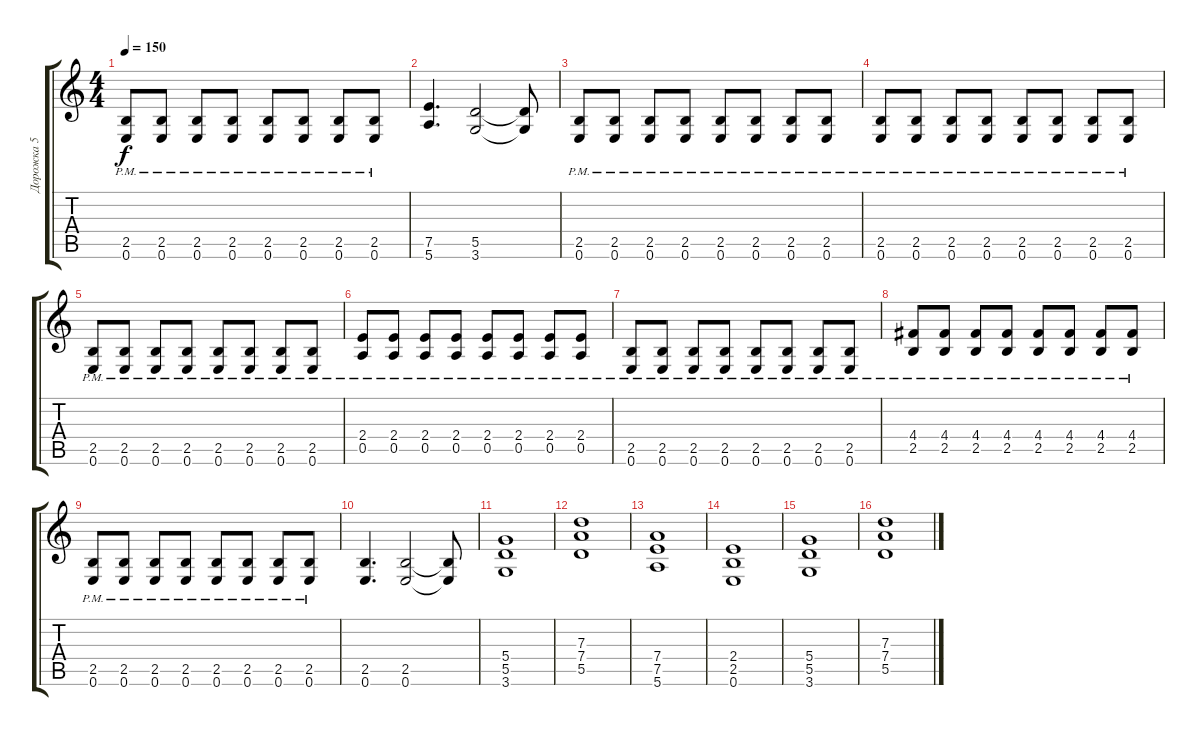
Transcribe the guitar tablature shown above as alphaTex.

\track ("Дорожка 5" "Дорожка 5") {instrument overdrivenguitar}
\staff {score tabs}
\tuning (E4 B3 G3 D3 A2 E2) {hide}
\ts (4 4)
\tempo 150
\clef g2
\ks c
(2.5{pm} 0.6{pm}).8{dy f} (2.5{pm} 0.6{pm}).8 (2.5{pm} 0.6{pm}).8 (2.5{pm} 0.6{pm}).8 (2.5{pm} 0.6{pm}).8 (2.5{pm} 0.6{pm}).8 (2.5{pm} 0.6{pm}).8 (2.5{pm} 0.6{pm}).8 |
(7.5 5.6).4{d} (5.5 3.6).2 (5.5{t} 3.6{t}).8 |
(2.5{pm} 0.6{pm}).8 (2.5{pm} 0.6{pm}).8 (2.5{pm} 0.6{pm}).8 (2.5{pm} 0.6{pm}).8 (2.5{pm} 0.6{pm}).8 (2.5{pm} 0.6{pm}).8 (2.5{pm} 0.6{pm}).8 (2.5{pm} 0.6{pm}).8 |
(2.5{pm} 0.6{pm}).8 (2.5{pm} 0.6{pm}).8 (2.5{pm} 0.6{pm}).8 (2.5{pm} 0.6{pm}).8 (2.5{pm} 0.6{pm}).8 (2.5{pm} 0.6{pm}).8 (2.5{pm} 0.6{pm}).8 (2.5{pm} 0.6{pm}).8 |
(2.5{pm} 0.6{pm}).8 (2.5{pm} 0.6{pm}).8 (2.5{pm} 0.6{pm}).8 (2.5{pm} 0.6{pm}).8 (2.5{pm} 0.6{pm}).8 (2.5{pm} 0.6{pm}).8 (2.5{pm} 0.6{pm}).8 (2.5{pm} 0.6{pm}).8 |
(2.4{pm} 0.5{pm}).8 (2.4{pm} 0.5{pm}).8 (2.4{pm} 0.5{pm}).8 (2.4{pm} 0.5{pm}).8 (2.4{pm} 0.5{pm}).8 (2.4{pm} 0.5{pm}).8 (2.4{pm} 0.5{pm}).8 (2.4{pm} 0.5{pm}).8 |
(2.5{pm} 0.6{pm}).8 (2.5{pm} 0.6{pm}).8 (2.5{pm} 0.6{pm}).8 (2.5{pm} 0.6{pm}).8 (2.5{pm} 0.6{pm}).8 (2.5{pm} 0.6{pm}).8 (2.5{pm} 0.6{pm}).8 (2.5{pm} 0.6{pm}).8 |
(4.4{pm} 2.5{pm}).8 (4.4{pm} 2.5{pm}).8 (4.4{pm} 2.5{pm}).8 (4.4{pm} 2.5{pm}).8 (4.4{pm} 2.5{pm}).8 (4.4{pm} 2.5{pm}).8 (4.4{pm} 2.5{pm}).8 (4.4{pm} 2.5{pm}).8 |
(2.5{pm} 0.6{pm}).8 (2.5{pm} 0.6{pm}).8 (2.5{pm} 0.6{pm}).8 (2.5{pm} 0.6{pm}).8 (2.5{pm} 0.6{pm}).8 (2.5{pm} 0.6{pm}).8 (2.5{pm} 0.6{pm}).8 (2.5{pm} 0.6{pm}).8 |
(2.5 0.6).4{d} (2.5 0.6).2 (2.5{t} 0.6{t}).8 |
(5.4 5.5 3.6).1 |
(7.3 7.4 5.5).1 |
(7.4 7.5 5.6).1 |
(2.4 2.5 0.6).1 |
(5.4 5.5 3.6).1 |
(7.3 7.4 5.5).1
